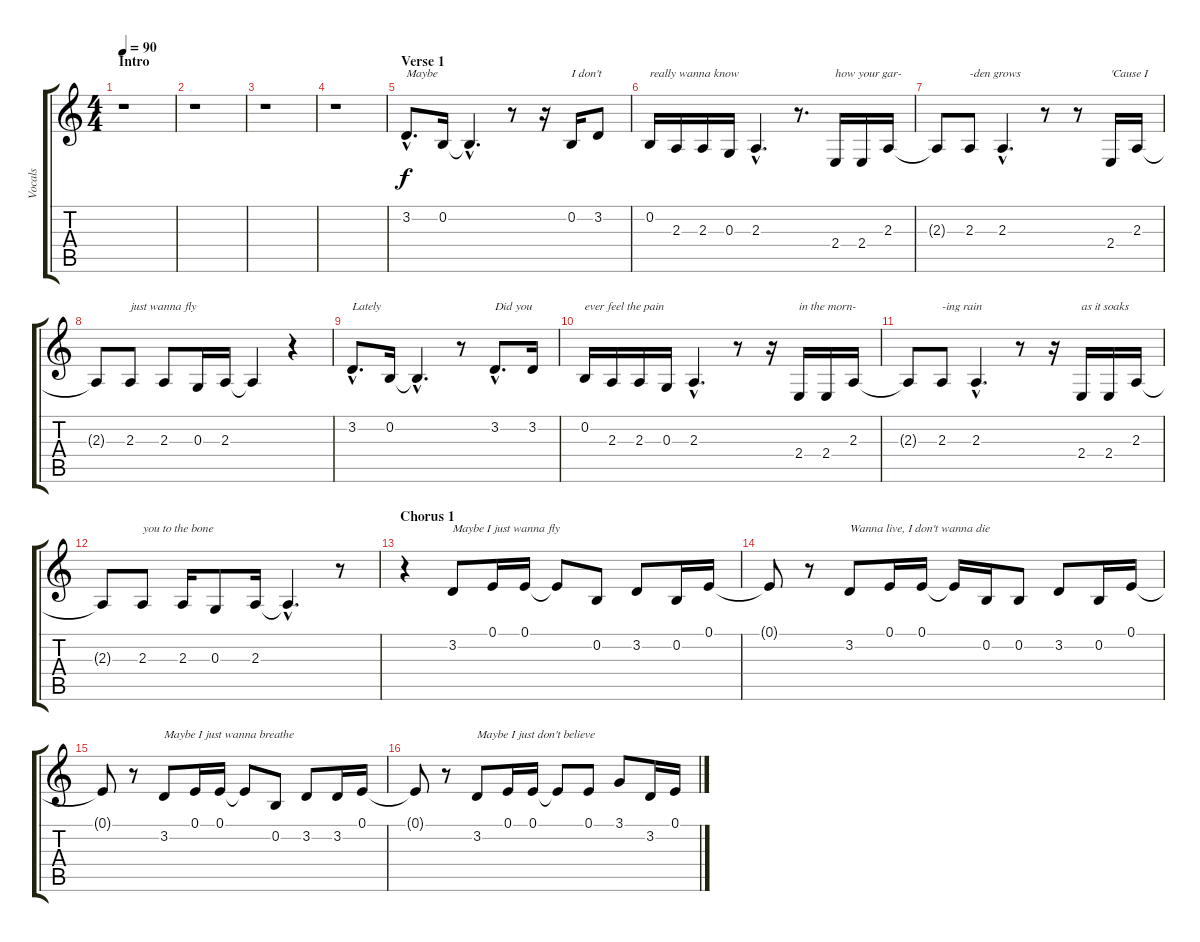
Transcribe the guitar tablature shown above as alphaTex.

\track ("Vocals" "Vocals") {instrument tenorsax}
\staff {score tabs}
\tuning (E4 B3 G3 D3 A2 E2) {hide}
\ts (4 4)
\section ("" "Intro")
\tempo 90
\clef g2
\ks c
r.1{dy f instrument tenorsax} |
r.1 |
r.1 |
r.1 |
\section ("" "Verse 1")
3.2{hac}.8{d txt "Maybe"} 0.2.16 0.2{hac t}.4{d} r.8 r.16 0.2.16{txt "I don't"} 3.2.8 |
0.2.16{txt "really wanna know"} 2.3.16 2.3.16 0.3.16 2.3{hac}.4{d} r.8{d} 2.4.16{txt "how your gar-"} 2.4.16 2.3.16 |
2.3{t}.8 2.3.8{txt "-den grows"} 2.3{hac}.4{d} r.8 r.8 2.4.16{txt "'Cause I"} 2.3.16 |
2.3{t}.8 2.3.8{txt "just wanna fly"} 2.3.8 0.3.16 2.3.16 2.3{t}.4 r.4 |
3.2{hac}.8{d txt "Lately"} 0.2.16 0.2{hac t}.4{d} r.8 3.2{hac}.8{d txt "Did you"} 3.2.16 |
0.2.16{txt "ever feel the pain"} 2.3.16 2.3.16 0.3.16 2.3{hac}.4{d} r.8 r.16 2.4.16{txt "in the morn-"} 2.4.16 2.3.16 |
2.3{t}.8 2.3.8{txt "-ing rain"} 2.3{hac}.4{d} r.8 r.16 2.4.16{txt "as it soaks"} 2.4.16 2.3.16 |
2.3{t}.8 2.3.8{txt "you to the bone"} 2.3.16 0.3.8 2.3.16 2.3{hac t}.4{d} r.8 |
\section ("" "Chorus 1")
r.4 3.2.8{txt "Maybe I just wanna fly"} 0.1.16 0.1.16 0.1{t}.8 0.2.8 3.2.8 0.2.16 0.1.16 |
0.1{t}.8 r.8 3.2.8{txt "Wanna live, I don't wanna die"} 0.1.16 0.1.16 0.1{t}.16 0.2.16 0.2.8 3.2.8 0.2.16 0.1.16 |
0.1{t}.8 r.8 3.2.8{txt "Maybe I just wanna breathe"} 0.1.16 0.1.16 0.1{t}.8 0.2.8 3.2.8 3.2.16 0.1.16 |
0.1{t}.8 r.8 3.2.8{txt "Maybe I just don't believe"} 0.1.16 0.1.16 0.1{t}.8 0.1.8 3.1.8 3.2.16 0.1.16
